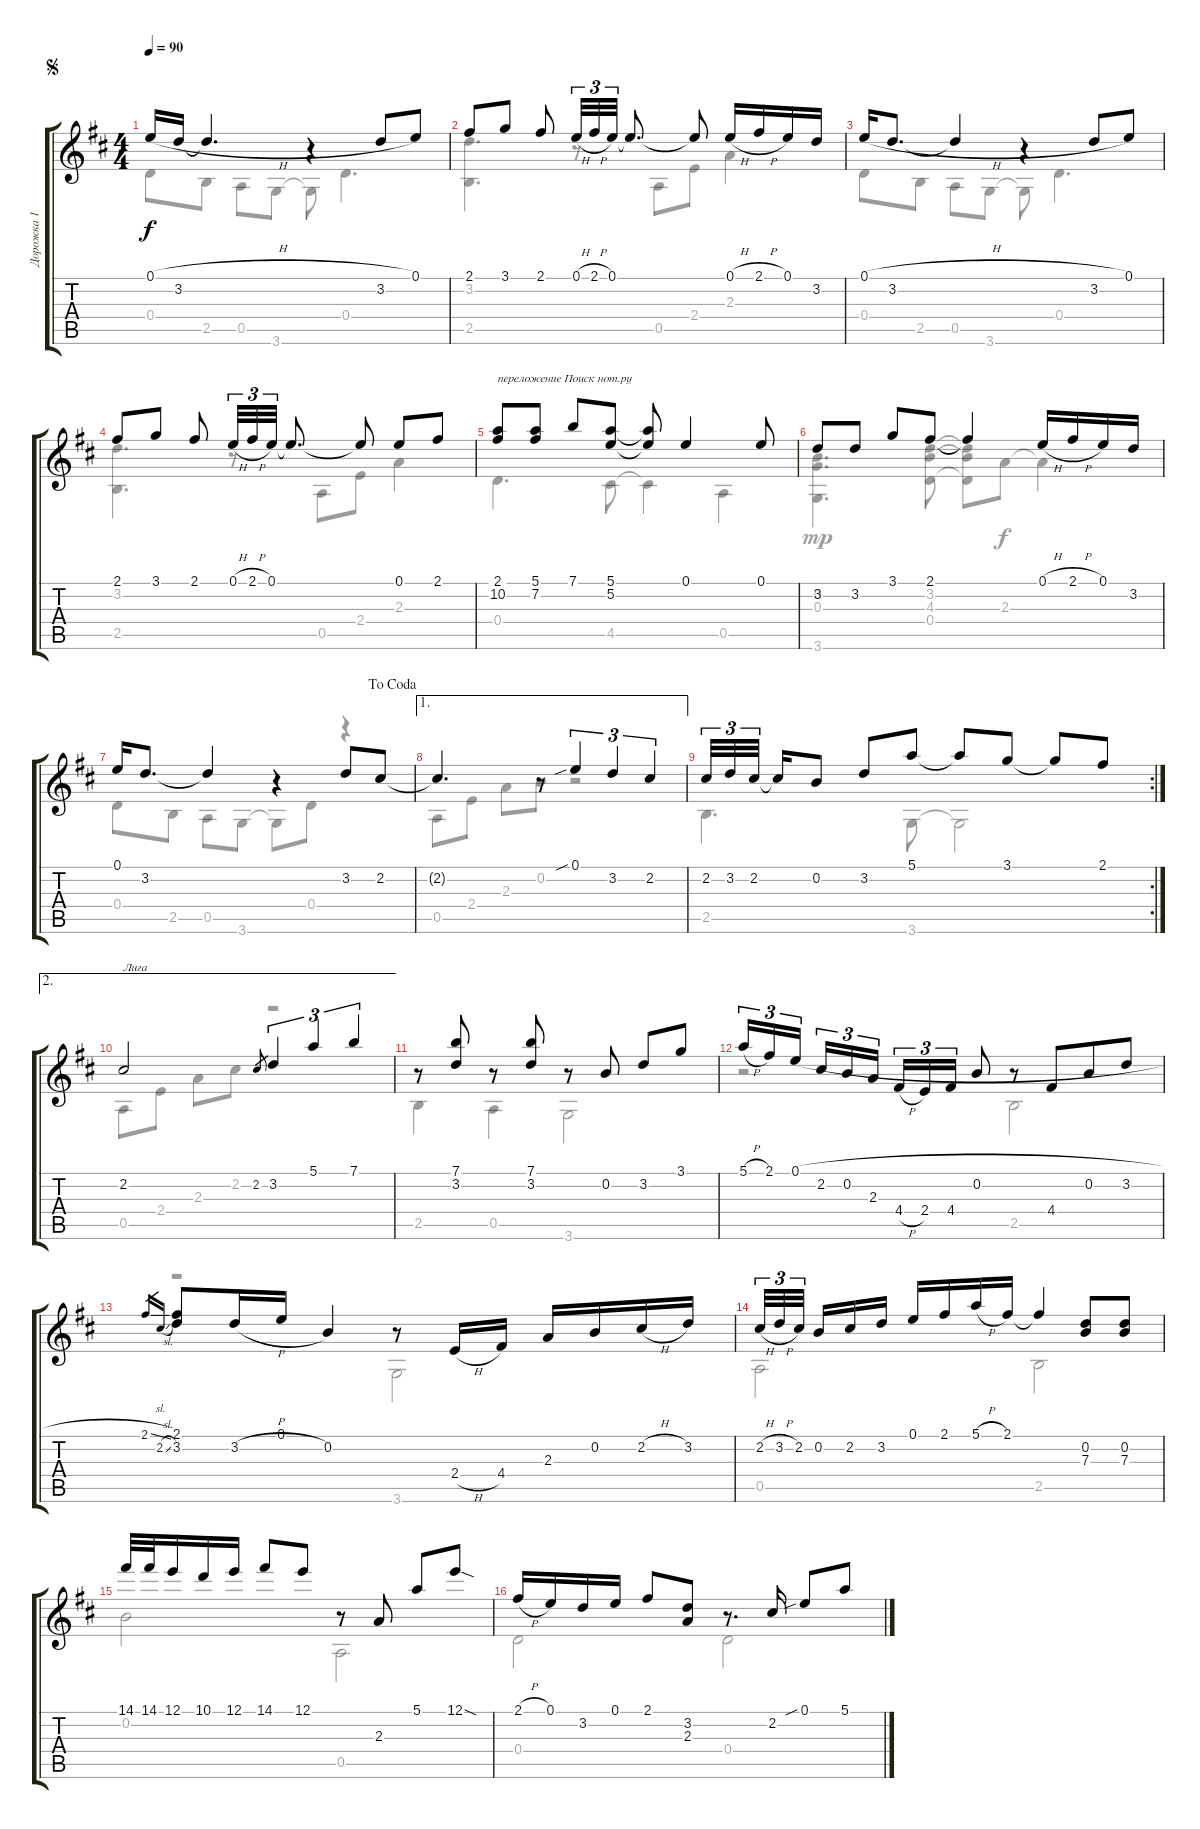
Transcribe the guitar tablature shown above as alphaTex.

\track ("Дорожка 1" "Дорожка 1") {instrument acousticguitarnylon}
\staff {score tabs}
\tuning (E4 B3 G3 D3 A2 E2) {hide}
\voice
\ts (4 4)
\jump segno
\tempo 90
\clef g2
\ks d
0.1{h}.16{dy f} 3.2.16 3.2{t}.4{d} r.4 3.2.8 0.1.8 |
2.1.8 3.1.8 2.1.8 0.1{h}.32{tu (3 2)} 2.1{h}.32{tu (3 2)} 0.1.32{tu (3 2)} 0.1{t}.8{d} 0.1{t}.8 0.1{h}.16 2.1{h}.16 0.1.16 3.2.16 |
0.1{h}.16 3.2.8{d} 3.2{t}.4 r.4 3.2.8 0.1.8 |
2.1.8 3.1.8 2.1.8 0.1{h}.32{tu (3 2)} 2.1{h}.32{tu (3 2)} 0.1.32{tu (3 2)} 0.1{t}.8{d} 0.1{t}.8 0.1.8 2.1.8 |
(2.1 10.2).8{txt "переложение Поиск нот.ру"} (5.1 7.2).8 7.1.8 (5.1 5.2).8 (5.1{t} 5.2{t}).8 0.1.4 0.1.8 |
3.2.8 3.2.8 3.1.8 2.1.8 2.1{t}.4 0.1{h}.16 2.1{h}.16 0.1.16 3.2.16 |
\jump dacoda
0.1.16 3.2.8{d} 3.2{t}.4 r.4 3.2.8 2.2.8 |
\ae 1
2.2{t}.4{d} r.8 0.1{sib}.4{tu (3 2)} 3.2.4{tu (3 2)} 2.2.4{tu (3 2)} |
\rc 2
2.2.32{tu (3 2)} 3.2.32{tu (3 2)} 2.2.32{tu (3 2) beam splitsecondary} 2.2{t}.16 0.2.8 3.2.8 5.1.8 5.1{t}.8 3.1.8 3.1{t}.8 2.1.8 |
\ae 2
2.2.2{txt "Лига"} 2.2.8{gr} 3.2.4{tu (3 2)} 5.1.4{tu (3 2)} 7.1.4{tu (3 2)} |
r.8 (7.1 3.2).8 r.8 (7.1 3.2).8 r.8 0.2.8 3.2.8 3.1.8 |
5.1{h}.16{tu (3 2)} 2.1.16{tu (3 2)} 0.1{h}.16{tu (3 2) beam splitsecondary} 2.2.16{tu (3 2)} 0.2.16{tu (3 2)} 2.3.16{tu (3 2) beam splitsecondary} 4.4{h}.16{tu (3 2)} 2.4.16{tu (3 2)} 4.4.16{tu (3 2)} 0.2.8 r.8 4.4.8{beam merge} 0.2.8 3.2.8 |
2.1{sl}.16{gr} 2.2{sl}.16{gr beam split} (2.1 3.2).8 3.2{h}.16 0.1.16 0.2.4 r.8 2.4{h}.16 4.4.16 2.3.16 0.2.16 2.2{h}.16 3.2.16 |
2.2{h}.32{tu (3 2)} 3.2{h}.32{tu (3 2)} 2.2.32{tu (3 2) beam splitsecondary} 0.2.16 2.2.16 3.2.16 0.1.16 2.1.16 5.1{h}.16 2.1.16 2.1{t}.4 (0.2 7.3).8 (0.2 7.3).8 |
14.1.32 14.1.32 12.1.16 10.1.16 12.1.16 14.1.8 12.1.8 r.8 2.3.8 5.1.8 12.1{sod}.8 |
2.1{h}.16 0.1.16 3.2.16 0.1.16 2.1.8 (3.2 2.3).8 r.8{d} 2.2.16 0.1{sib}.8 5.1.8
\voice
\clef g2
\ottava regular
\simile none
\ks d
0.4.8{dy f} 2.5.8 0.5.8 3.6.8 3.6{t}.8 0.4.4{d} |
(3.2 2.5).4{d} r.8 0.5.8 2.4.8 2.3.4 |
0.4.8 2.5.8 0.5.8 3.6.8 3.6{t}.8 0.4.4{d} |
(3.2 2.5).4{d} r.8 0.5.8 2.4.8 2.3.4 |
0.4.4{d} 4.5.8 4.5{t}.4 0.5.4 |
(0.2 0.3 3.6).4{d dy mp} (3.2 4.3 0.4).8 (3.2{t} 4.3{t} 0.4{t}).8 2.3.8{dy f} 2.3{t}.4 |
0.4.8 2.5.8 0.5.8 3.6.8 3.6{t}.8 0.4.8 r.4 |
0.5.8 2.4.8 2.3.8 0.2.8 r.2 |
2.5.4{d} 3.6.8 3.6{t}.2 |
0.5.8 2.4.8 2.3.8 2.2.8 r.2 |
2.5.4 0.5.4 3.6.2 |
r.2 2.5.2 |
r.2 3.6.2 |
0.5.2 2.5.2 |
0.2.2 0.5.2 |
0.4.2 0.4.2
